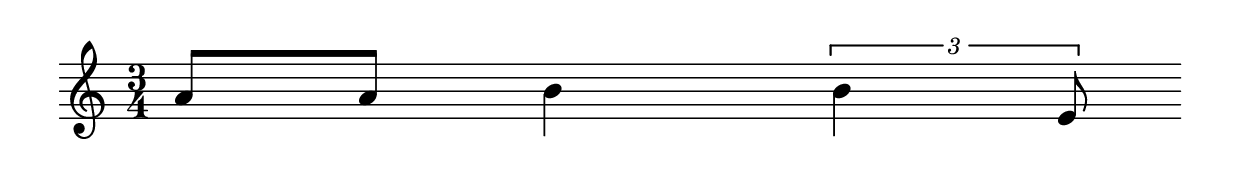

\version "2.22.0"  
\header {
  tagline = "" \language "english"
}

#(set-global-staff-size 26)

\score {
    \fixed c' {
      \time 3/4
      \omit Score.BarLine
      a8 a8 b4 \tuplet 3/2 { b4 e8 }
    }
    \layout {
      indent = 0\mm
      ragged-right = ##f
      \context {
        \Score
        \remove "Bar_number_engraver"
      }
    }
}
